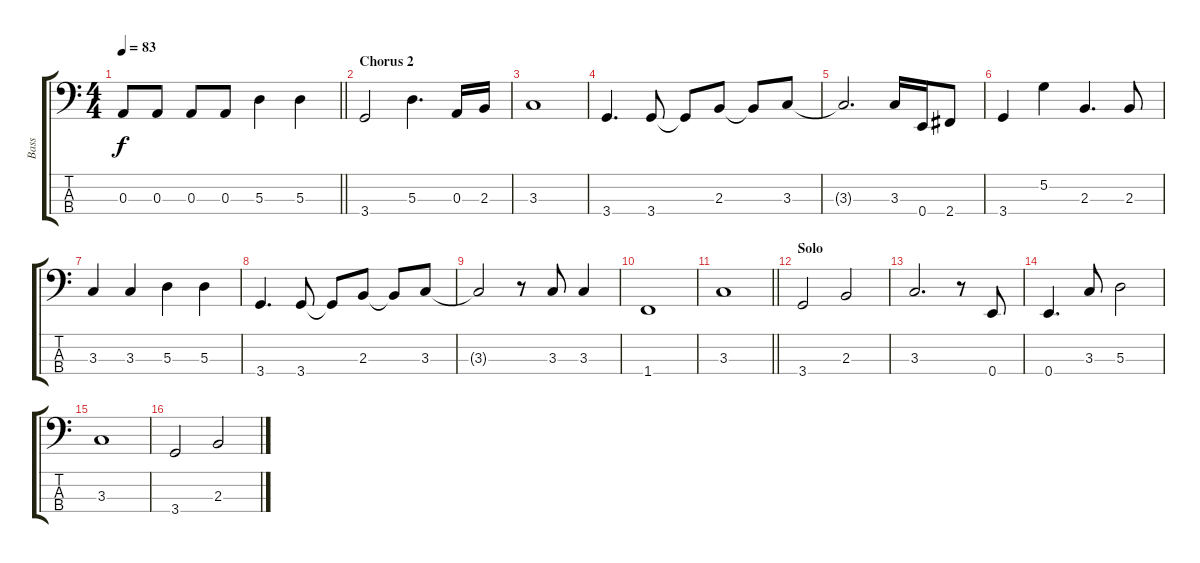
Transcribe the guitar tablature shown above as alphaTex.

\track ("Bass" "Bass") {instrument electricbassfinger}
\staff {score tabs}
\tuning (G2 D2 A1 E1) {hide}
\ts (4 4)
\tempo 83
\clef f4
\barLineRight lightlight
\ks c
0.3.8{dy f} 0.3.8 0.3.8 0.3.8 5.3.4 5.3.4 |
\section ("" "Chorus 2")
3.4.2 5.3.4{d} 0.3.16 2.3.16 |
3.3.1 |
3.4.4{d} 3.4.8 3.4{t}.8 2.3.8 2.3{t}.8 3.3.8 |
3.3{t}.2{d} 3.3.16 0.4.16 2.4.8 |
3.4.4 5.2.4 2.3.4{d} 2.3.8 |
3.3.4 3.3.4 5.3.4 5.3.4 |
3.4.4{d} 3.4.8 3.4{t}.8 2.3.8 2.3{t}.8 3.3.8 |
3.3{t}.2 r.8 3.3.8 3.3.4 |
1.4.1 |
\barLineRight lightlight
3.3.1 |
\section ("" "Solo")
3.4.2 2.3.2 |
3.3.2{d} r.8 0.4.8 |
0.4.4{d} 3.3.8 5.3.2 |
3.3.1 |
3.4.2 2.3.2
